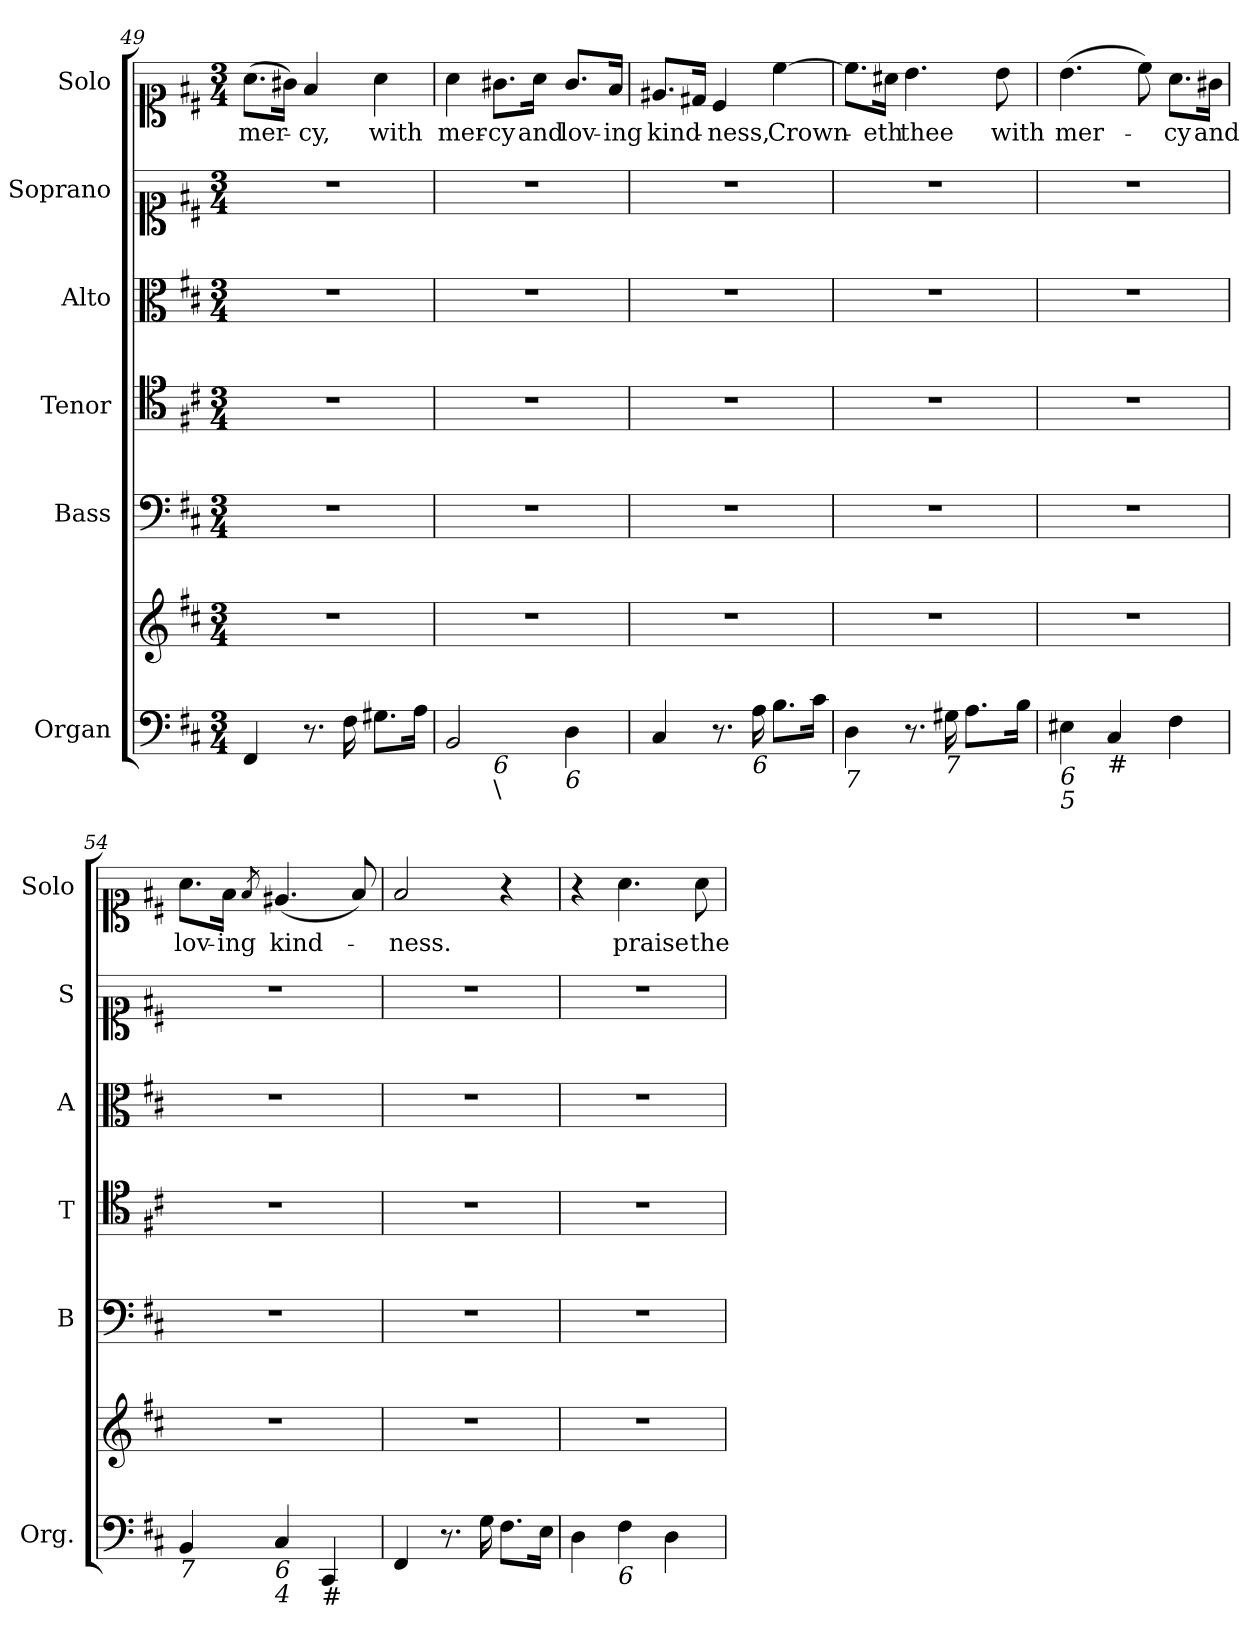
**kern	**kern	**kern	**kern	**kern	**kern	**kern	**text
*part6	*part6	*part5	*part4	*part3	*part2	*part1	*part1
*staff7	*staff6	*staff5	*staff4	*staff3	*staff2	*staff1	*staff1
*I"Organ	*	*I"Bass	*I"Tenor	*I"Alto	*I"Soprano	*I"Solo	*
*I'Org.	*	*I'B	*I'T	*I'A	*I'S	*I'Solo	*
*clefF4	*clefG2	*clefF4	*clefC4	*clefC3	*clefC1	*clefC1	*
*k[f#c#]	*k[f#c#]	*k[f#c#]	*k[f#c#]	*k[f#c#]	*k[f#c#]	*k[f#c#]	*
*D:	*D:	*D:	*D:	*D:	*D:	*D:	*
*M3/4	*M3/4	*M3/4	*M3/4	*M3/4	*M3/4	*M3/4	*
=49	=49	=49	=49	=49	=49	=49	=49
!	!	!	!	!	!	!	!LO:LY:b
4FF#/	2.r	2.r	2.r	2.r	2.r	(>8.a\L	mer-
.	.	.	.	.	.	16g#X\Jk)	.
!	!	!	!	!	!	!	!LO:LY:b
8.r	.	.	.	.	.	4f#/	-cy,
16F#\	.	.	.	.	.	.	.
!	!	!	!	!	!	!	!LO:LY:b
8.G#X\L	.	.	.	.	.	4a\	with
16A\Jk	.	.	.	.	.	.	.
!!LO:PB:g=z
=50	=50	=50	=50	=50	=50	=50	=50
!LO:TX:b:i:t=7	!	!	!	!	!	!	!
!	!	!	!	!	!	!	!LO:LY:b
*^	*	*	*	*	*	*	*
2BB/	4ryy	2.r	2.r	2.r	2.r	2.r	4a\	mer-
!	!LO:TX:b:i:t=6	!	!	!	!	!	!	!
!	!LO:TX:b:t=\	!	!	!	!	!	!	!
!	!	!	!	!	!	!	!	!LO:LY:b
.	2ryy	.	.	.	.	.	8.g#X\L	-cy
!	!	!	!	!	!	!	!	!LO:LY:b
.	.	.	.	.	.	.	16a\Jk	and
!LO:TX:b:i:t=6	!	!	!	!	!	!	!	!
!	!	!	!	!	!	!	!	!LO:LY:b
4D\	.	.	.	.	.	.	8.g#/L	lov-
!	!	!	!	!	!	!	!	!LO:LY:b
.	.	.	.	.	.	.	16f#/Jk	-ing
=51	=51	=51	=51	=51	=51	=51	=51	=51
!LO:TX:b:t=#	!	!	!	!	!	!	!	!
!	!	!	!	!	!	!	!	!LO:LY:b
*v	*v	*	*	*	*	*	*	*
4C#/	2.r	2.r	2.r	2.r	2.r	8.e#X/L	kind-
.	.	.	.	.	.	16d#X/Jk	.
!	!	!	!	!	!	!	!LO:LY:b
8.r	.	.	.	.	.	4c#/	-ness,
!LO:TX:b:i:t=6	!	!	!	!	!	!	!
16A\	.	.	.	.	.	.	.
!	!	!	!	!	!	!	!LO:LY:b
8.B\L	.	.	.	.	.	[4cc#\	Crown-
16c#\Jk	.	.	.	.	.	.	.
=52	=52	=52	=52	=52	=52	=52	=52
!LO:TX:b:i:t=7	!	!	!	!	!	!	!
4D\	2.r	2.r	2.r	2.r	2.r	8.cc#\L]	.
!	!	!	!	!	!	!	!LO:LY:b
.	.	.	.	.	.	16a#X\Jk	-eth
!	!	!	!	!	!	!	!LO:LY:b
8.r	.	.	.	.	.	4.b\	thee
!LO:TX:b:i:t=7	!	!	!	!	!	!	!
16G#X\	.	.	.	.	.	.	.
8.A\L	.	.	.	.	.	.	.
!	!	!	!	!	!	!	!LO:LY:b
.	.	.	.	.	.	8b\	with
16B\Jk	.	.	.	.	.	.	.
=53	=53	=53	=53	=53	=53	=53	=53
!LO:TX:b:i:t=6	!	!	!	!	!	!	!
!LO:TX:b:i:t=5	!	!	!	!	!	!	!
!	!	!	!	!	!	!	!LO:LY:b
4E#X\	2.r	2.r	2.r	2.r	2.r	(>4.b\	mer-
!LO:TX:b:t=#	!	!	!	!	!	!	!
4C#/	.	.	.	.	.	.	.
.	.	.	.	.	.	8cc#\)	.
!	!	!	!	!	!	!	!LO:LY:b
4F#\	.	.	.	.	.	8.a\L	-cy
!	!	!	!	!	!	!	!LO:LY:b
.	.	.	.	.	.	16g#X\Jk	and
!!LO:LB:g=z
=54	=54	=54	=54	=54	=54	=54	=54
!LO:TX:b:i:t=7	!	!	!	!	!	!	!
!	!	!	!	!	!	!	!LO:LY:b
4BB/	2.r	2.r	2.r	2.r	2.r	8.a\L	lov-
!	!	!	!	!	!	!	!LO:LY:b
.	.	.	.	.	.	16f#\Jk	-ing
.	.	.	.	.	.	8qf#/	.
!LO:TX:b:i:t=6	!	!	!	!	!	!	!
!LO:TX:b:i:t=4	!	!	!	!	!	!	!
!	!	!	!	!	!	!	!LO:LY:b
4C#/	.	.	.	.	.	(<4.e#X/	kind-
!LO:TX:b:t=#	!	!	!	!	!	!	!
4CC#/	.	.	.	.	.	.	.
.	.	.	.	.	.	8f#/)	.
=55	=55	=55	=55	=55	=55	=55	=55
!	!	!	!	!	!	!	!LO:LY:b
4FF#/	2.r	2.r	2.r	2.r	2.r	2f#/	-ness.
8.r	.	.	.	.	.	.	.
16G\	.	.	.	.	.	.	.
8.F#\L	.	.	.	.	.	4r	.
16E\Jk	.	.	.	.	.	.	.
=56	=56	=56	=56	=56	=56	=56	=56
4D\	2.r	2.r	2.r	2.r	2.r	4r	.
!LO:TX:b:i:t=6	!	!	!	!	!	!	!
!	!	!	!	!	!	!	!LO:LY:b
4F#\	.	.	.	.	.	4.a\	praise
4D\	.	.	.	.	.	.	.
!	!	!	!	!	!	!	!LO:LY:b
.	.	.	.	.	.	8a\	the
=	=	=	=	=	=	=	=
*-	*-	*-	*-	*-	*-	*-	*-
